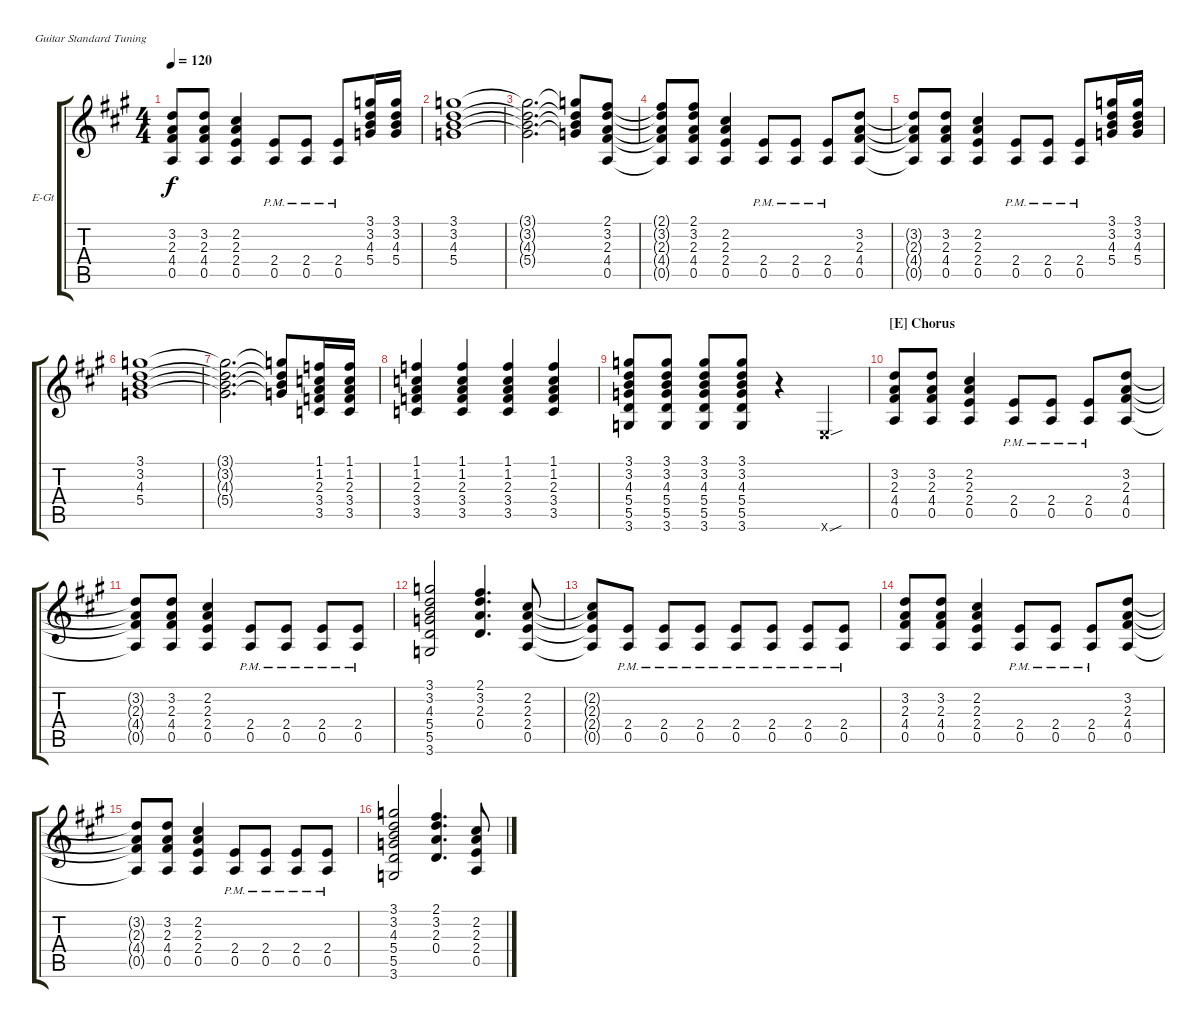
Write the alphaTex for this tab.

\bracketExtendMode groupsimilarinstruments
\firstSystemTrackNameOrientation horizontal
\otherSystemsTrackNameOrientation horizontal
\track ("Guitar" "E-Gt") {instrument overdrivenguitar}
\staff {score tabs}
\tuning (E4 B3 G3 D3 A2 E2)
\ts (4 4)
\tempo 120
\clef g2
\scale
0.960908
\ks a
(3.2{t} 2.3{t} 4.4{t} 0.5{t}).8{dy f} (3.2 2.3 4.4 0.5).8 (2.2 2.3 2.4 0.5).4 (0.5{pm} 2.4{pm}).8 (0.5{pm} 2.4{pm}).8 (0.5{pm} 2.4{pm}).8 (3.1 3.2 4.3 5.4).16 (3.1 3.2 4.3 5.4).16 |
\scale
1.03909 (3.1 3.2 4.3 5.4).1 |
\scale
0.960908 (3.1{t} 3.2{t} 4.3{t} 5.4{t}).2{d} (3.1{t} 3.2{t} 4.3{t} 5.4{t}).8 (3.2 2.3 4.4 0.5 2.1).8 |
\scale
1.03909 (3.2{t} 2.3{t} 4.4{t} 0.5{t} 2.1{t}).8 (3.2 2.3 4.4 0.5 2.1).8 (2.2 2.3 2.4 0.5).4 (0.5{pm} 2.4{pm}).8 (0.5{pm} 2.4{pm}).8 (0.5{pm} 2.4{pm}).8 (3.2 2.3 4.4 0.5).8 |
\scale
0.960908 (3.2{t} 2.3{t} 4.4{t} 0.5{t}).8 (3.2 2.3 4.4 0.5).8 (2.2 2.3 2.4 0.5).4 (0.5{pm} 2.4{pm}).8 (0.5{pm} 2.4{pm}).8 (0.5{pm} 2.4{pm}).8 (3.1 3.2 4.3 5.4).16 (3.1 3.2 4.3 5.4).16 |
\scale
1.03909 (3.1 3.2 4.3 5.4).1 |
\scale
1.10088 (3.1{t} 3.2{t} 4.3{t} 5.4{t}).2{d} (3.1{t} 3.2{t} 4.3{t} 5.4{t}).8 (3.4 3.5 1.1 1.2 2.3).16 (3.4 3.5 1.1 1.2 2.3).16 |
\scale
0.899117 (3.4 3.5 1.1 1.2 2.3).4 (3.4 3.5 1.1 1.2 2.3).4 (3.4 3.5 1.1 1.2 2.3).4 (3.4 3.5 1.1 1.2 2.3).4 |
\scale
1.07062 (5.4 5.5 3.6 4.3 3.2 3.1).8 (5.4 5.5 3.6 3.1 3.2 4.3).8 (5.4 5.5 3.6 4.3 3.2 3.1).8 (5.4 5.5 3.6 3.1 3.2 4.3).8 r.4 0.6{sou x}.4 |
\section ("E" "Chorus")
\scale
0.929382 (3.2 2.3 4.4 0.5).8 (3.2 2.3 4.4 0.5).8 (2.2 2.3 2.4 0.5).4 (0.5{pm} 2.4{pm}).8 (0.5{pm} 2.4{pm}).8 (0.5{pm} 2.4{pm}).8 (3.2 2.3 4.4 0.5).8 |
\scale
1.07062 (3.2{t} 2.3{t} 4.4{t} 0.5{t}).8 (3.2 2.3 4.4 0.5).8 (2.2 2.3 2.4 0.5).4 (0.5{pm} 2.4{pm}).8 (0.5{pm} 2.4{pm}).8 (0.5{pm} 2.4{pm}).8 (0.5{pm} 2.4{pm}).8 |
\scale
0.929382 (3.1 3.2 4.3 5.4 5.5 3.6).2 (2.1 3.2 2.3 0.4).4{d} (2.2 2.3 2.4 0.5).8 |
\scale
1.07062 (2.2{t} 2.3{t} 2.4{t} 0.5{t}).8 (0.5{pm} 2.4{pm}).8 (0.5{pm} 2.4{pm}).8 (0.5{pm} 2.4{pm}).8 (0.5{pm} 2.4{pm}).8 (0.5{pm} 2.4{pm}).8 (0.5{pm} 2.4{pm}).8 (0.5{pm} 2.4{pm}).8 |
\scale
0.929382 (3.2 2.3 4.4 0.5).8 (3.2 2.3 4.4 0.5).8 (2.2 2.3 2.4 0.5).4 (0.5{pm} 2.4{pm}).8 (0.5{pm} 2.4{pm}).8 (0.5{pm} 2.4{pm}).8 (3.2 2.3 4.4 0.5).8 |
\scale
1.07062 (3.2{t} 2.3{t} 4.4{t} 0.5{t}).8 (3.2 2.3 4.4 0.5).8 (2.2 2.3 2.4 0.5).4 (0.5{pm} 2.4{pm}).8 (0.5{pm} 2.4{pm}).8 (0.5{pm} 2.4{pm}).8 (0.5{pm} 2.4{pm}).8 |
\scale
0.929382 (3.1 3.2 4.3 5.4 5.5 3.6).2 (2.1 3.2 2.3 0.4).4{d} (2.2 2.3 2.4 0.5).8
